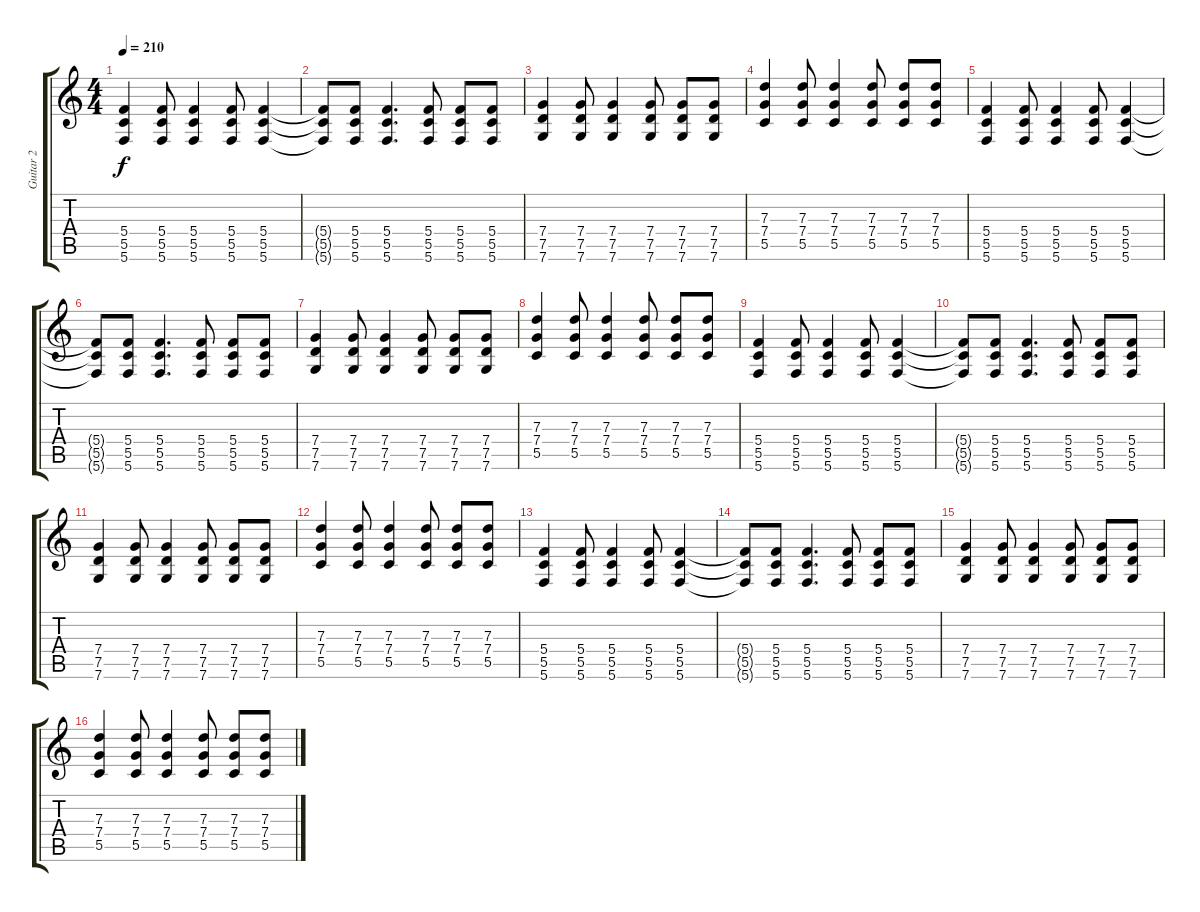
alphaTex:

\track ("Guitar 2" "Guitar 2") {instrument overdrivenguitar}
\staff {score tabs}
\tuning (E4 C4 G3 C3 G2 C2) {hide}
\ts (4 4)
\tempo 210
\clef g2
\ks c
(5.4 5.5 5.6).4{dy f} (5.4 5.5 5.6).8 (5.4 5.5 5.6).4 (5.4 5.5 5.6).8 (5.4 5.5 5.6).4 |
(5.4{t} 5.5{t} 5.6{t}).8 (5.4 5.5 5.6).8 (5.4 5.5 5.6).4{d} (5.4 5.5 5.6).8 (5.4 5.5 5.6).8 (5.4 5.5 5.6).8 |
(7.4 7.5 7.6).4 (7.4 7.5 7.6).8 (7.4 7.5 7.6).4 (7.4 7.5 7.6).8 (7.4 7.5 7.6).8 (7.4 7.5 7.6).8 |
(7.3 7.4 5.5).4 (7.3 7.4 5.5).8 (7.3 7.4 5.5).4 (7.3 7.4 5.5).8 (7.3 7.4 5.5).8 (7.3 7.4 5.5).8 |
(5.4 5.5 5.6).4 (5.4 5.5 5.6).8 (5.4 5.5 5.6).4 (5.4 5.5 5.6).8 (5.4 5.5 5.6).4 |
(5.4{t} 5.5{t} 5.6{t}).8 (5.4 5.5 5.6).8 (5.4 5.5 5.6).4{d} (5.4 5.5 5.6).8 (5.4 5.5 5.6).8 (5.4 5.5 5.6).8 |
(7.4 7.5 7.6).4 (7.4 7.5 7.6).8 (7.4 7.5 7.6).4 (7.4 7.5 7.6).8 (7.4 7.5 7.6).8 (7.4 7.5 7.6).8 |
(7.3 7.4 5.5).4 (7.3 7.4 5.5).8 (7.3 7.4 5.5).4 (7.3 7.4 5.5).8 (7.3 7.4 5.5).8 (7.3 7.4 5.5).8 |
(5.4 5.5 5.6).4 (5.4 5.5 5.6).8 (5.4 5.5 5.6).4 (5.4 5.5 5.6).8 (5.4 5.5 5.6).4 |
(5.4{t} 5.5{t} 5.6{t}).8 (5.4 5.5 5.6).8 (5.4 5.5 5.6).4{d} (5.4 5.5 5.6).8 (5.4 5.5 5.6).8 (5.4 5.5 5.6).8 |
(7.4 7.5 7.6).4 (7.4 7.5 7.6).8 (7.4 7.5 7.6).4 (7.4 7.5 7.6).8 (7.4 7.5 7.6).8 (7.4 7.5 7.6).8 |
(7.3 7.4 5.5).4 (7.3 7.4 5.5).8 (7.3 7.4 5.5).4 (7.3 7.4 5.5).8 (7.3 7.4 5.5).8 (7.3 7.4 5.5).8 |
(5.4 5.5 5.6).4 (5.4 5.5 5.6).8 (5.4 5.5 5.6).4 (5.4 5.5 5.6).8 (5.4 5.5 5.6).4 |
(5.4{t} 5.5{t} 5.6{t}).8 (5.4 5.5 5.6).8 (5.4 5.5 5.6).4{d} (5.4 5.5 5.6).8 (5.4 5.5 5.6).8 (5.4 5.5 5.6).8 |
(7.4 7.5 7.6).4 (7.4 7.5 7.6).8 (7.4 7.5 7.6).4 (7.4 7.5 7.6).8 (7.4 7.5 7.6).8 (7.4 7.5 7.6).8 |
(7.3 7.4 5.5).4 (7.3 7.4 5.5).8 (7.3 7.4 5.5).4 (7.3 7.4 5.5).8 (7.3 7.4 5.5).8 (7.3 7.4 5.5).8
